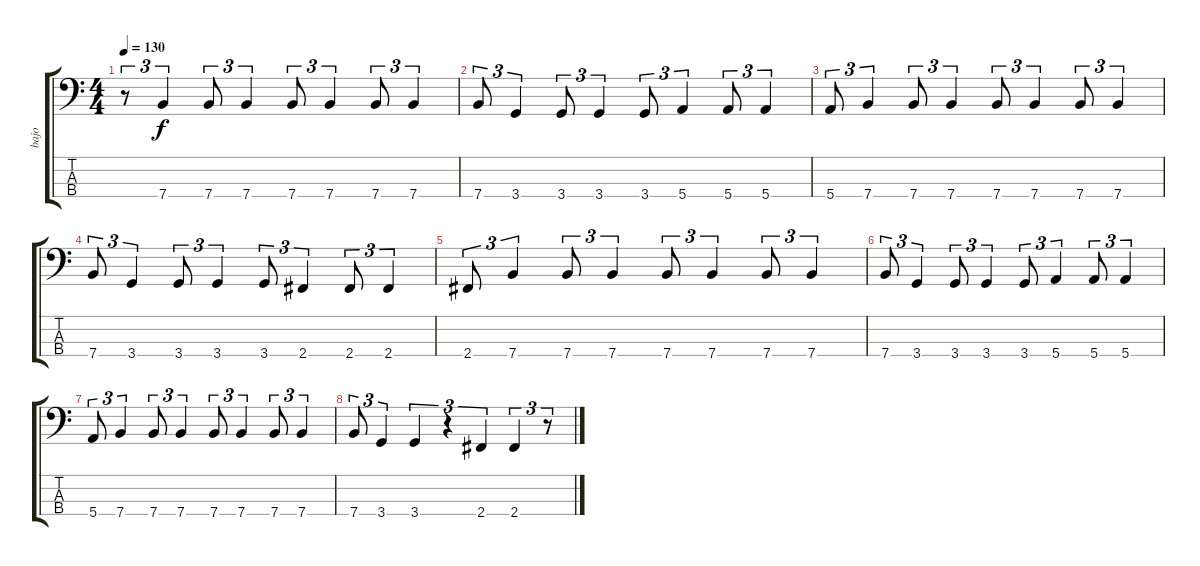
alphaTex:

\track ("bajo" "bajo") {instrument electricbassfinger}
\staff {score tabs}
\tuning (G2 D2 A1 E1) {hide}
\ts (4 4)
\tempo 130
\clef f4
\ks c
r.8{tu (3 2) dy f} 7.4.4{tu (3 2)} 7.4.8{tu (3 2)} 7.4.4{tu (3 2)} 7.4.8{tu (3 2)} 7.4.4{tu (3 2)} 7.4.8{tu (3 2)} 7.4.4{tu (3 2)} |
7.4.8{tu (3 2)} 3.4.4{tu (3 2)} 3.4.8{tu (3 2)} 3.4.4{tu (3 2)} 3.4.8{tu (3 2)} 5.4.4{tu (3 2)} 5.4.8{tu (3 2)} 5.4.4{tu (3 2)} |
5.4.8{tu (3 2)} 7.4.4{tu (3 2)} 7.4.8{tu (3 2)} 7.4.4{tu (3 2)} 7.4.8{tu (3 2)} 7.4.4{tu (3 2)} 7.4.8{tu (3 2)} 7.4.4{tu (3 2)} |
7.4.8{tu (3 2)} 3.4.4{tu (3 2)} 3.4.8{tu (3 2)} 3.4.4{tu (3 2)} 3.4.8{tu (3 2)} 2.4.4{tu (3 2)} 2.4.8{tu (3 2)} 2.4.4{tu (3 2)} |
2.4.8{tu (3 2)} 7.4.4{tu (3 2)} 7.4.8{tu (3 2)} 7.4.4{tu (3 2)} 7.4.8{tu (3 2)} 7.4.4{tu (3 2)} 7.4.8{tu (3 2)} 7.4.4{tu (3 2)} |
7.4.8{tu (3 2)} 3.4.4{tu (3 2)} 3.4.8{tu (3 2)} 3.4.4{tu (3 2)} 3.4.8{tu (3 2)} 5.4.4{tu (3 2)} 5.4.8{tu (3 2)} 5.4.4{tu (3 2)} |
5.4.8{tu (3 2)} 7.4.4{tu (3 2)} 7.4.8{tu (3 2)} 7.4.4{tu (3 2)} 7.4.8{tu (3 2)} 7.4.4{tu (3 2)} 7.4.8{tu (3 2)} 7.4.4{tu (3 2)} |
7.4.8{tu (3 2)} 3.4.4{tu (3 2)} 3.4.4{tu (3 2)} r.4{tu (3 2)} 2.4.4{tu (3 2)} 2.4.4{tu (3 2)} r.8{tu (3 2)}
